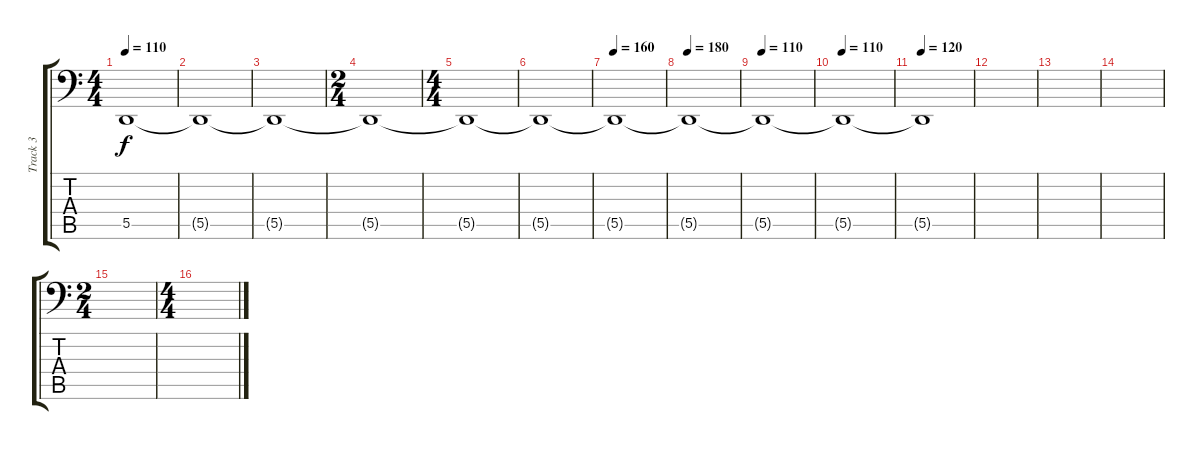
\track ("Track 3" "Track 3") {instrument pad8sweep}
\staff {score tabs}
\tuning (E3 B2 G2 D2 A1 E1) {hide}
\ts (4 4)
\tempo 110
\clef f4
\ks c
5.5{t}.1{dy f} |
5.5{t}.1 |
5.5{t}.1 |
\ts (2 4)
5.5{t}.1 |
\ts (4 4)
5.5{t}.1 |
5.5{t}.1 |
\tempo 160
5.5{t}.1 |
\tempo 180
5.5{t}.1 |
\tempo 110
5.5{t}.1 |
\tempo 110
5.5{t}.1{volume 0} |
\tempo 120
5.5{t}.1 |
|
|
|
\ts (2 4)
|
\ts (4 4)
